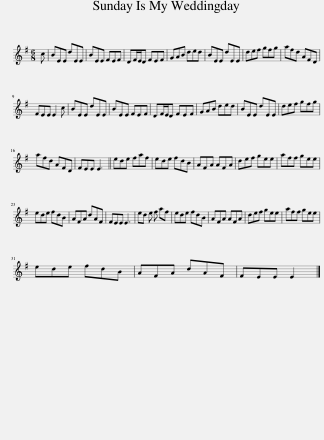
X:1
L:1/8
M:6/8
I:linebreak $
K:Emin
V:1 treble
V:1
 c | BEE dEE | BEE FEF | DF/E/D FEF | GAB ded | %5
 BEE dEE | def gfg | afd AFD |$ FEE E2 c | BEE dEE | %10
 BEE FEF | DF/E/D FEF | GAB ded | BEE dEE | def gfg |$ %15
 afd AFD | FEE E3 || ede faf | ede fdB | AFA AFA | %20
 def gee | aff gee |$ ede fdB | AFA dAF | FEE E3 | %25
 ed e f af | ede fdB | AFA AFA | def gee | aff gee |$ %30
 ede fdB | AFA dAF | FEE E2 |] %33
